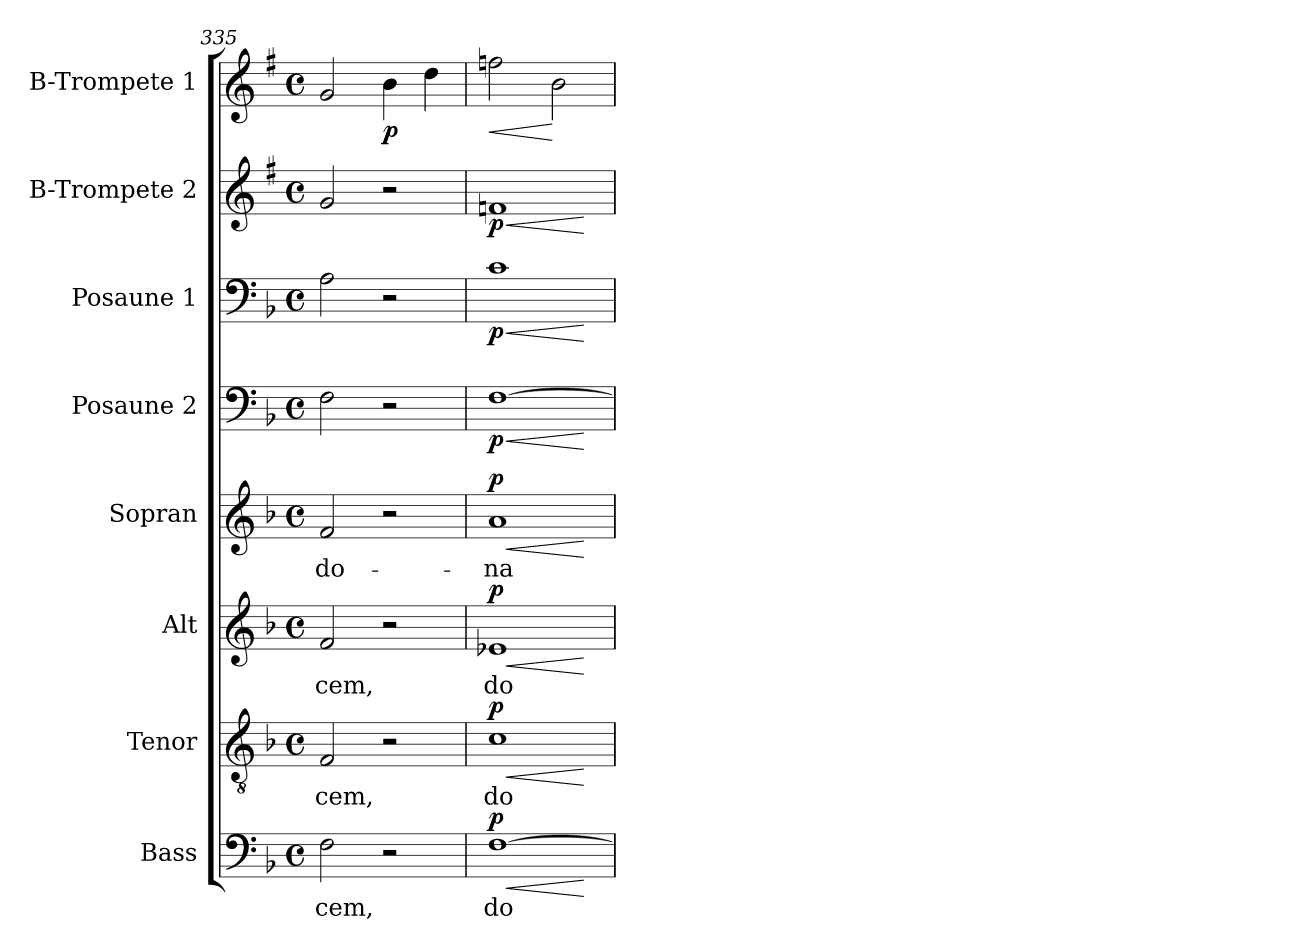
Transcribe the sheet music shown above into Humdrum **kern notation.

**kern	**text	**dynam	**kern	**text	**dynam	**kern	**text	**dynam	**kern	**text	**dynam	**kern	**dynam	**kern	**dynam	**kern	**dynam	**kern	**dynam
*part8	*part8	*part8	*part7	*part7	*part7	*part6	*part6	*part6	*part5	*part5	*part5	*part4	*part4	*part3	*part3	*part2	*part2	*part1	*part1
*staff8	*staff8	*staff8	*staff7	*staff7	*staff7	*staff6	*staff6	*staff6	*staff5	*staff5	*staff5	*staff4	*staff4	*staff3	*staff3	*staff2	*staff2	*staff1	*staff1
*I"Bass	*	*	*I"Tenor	*	*	*I"Alt	*	*	*I"Sopran	*	*	*I"Posaune 2	*	*I"Posaune 1	*	*I"B-Trompete 2	*	*I"B-Trompete 1	*
*I'B.	*	*	*I'T.	*	*	*I'A.	*	*	*I'S.	*	*	*I'Pos. 2	*	*I'Pos. 1	*	*I'B Trp. 2	*	*I'B Trp. 1	*
*clefF4	*	*	*clefGv2	*	*	*clefG2	*	*	*clefG2	*	*	*clefF4	*	*clefF4	*	*clefG2	*	*clefG2	*
*	*	*	*	*	*	*	*	*	*	*	*	*	*	*	*	*ITrd1c2	*	*ITrd1c2	*
*k[b-]	*	*	*k[b-]	*	*	*k[b-]	*	*	*k[b-]	*	*	*k[b-]	*	*k[b-]	*	*k[b-]	*	*k[b-]	*
*F:	*	*	*F:	*	*	*F:	*	*	*F:	*	*	*F:	*	*F:	*	*F:	*	*F:	*
*M4/4	*	*	*M4/4	*	*	*M4/4	*	*	*M4/4	*	*	*M4/4	*	*M4/4	*	*M4/4	*	*M4/4	*
*met(c)	*	*	*met(c)	*	*	*met(c)	*	*	*met(c)	*	*	*met(c)	*	*met(c)	*	*met(c)	*	*met(c)	*
=335	=335	=335	=335	=335	=335	=335	=335	=335	=335	=335	=335	=335	=335	=335	=335	=335	=335	=335	=335
!	!LO:LY:b	!	!	!LO:LY:b	!	!	!LO:LY:b	!	!	!LO:LY:b	!	!	!	!	!	!	!	!	!
2F\	-cem,	.	2F/	-cem,	.	2f/	-cem,	.	2f/	do-	.	2F\	.	2A\	.	2f/	.	2f/	.
!	!	!	!	!	!	!	!	!	!	!	!	!	!	!	!	!	!	!	!LO:DY:b
2r	.	.	2r	.	.	2r	.	.	2r	.	.	2r	.	2r	.	2r	.	4a\	p
.	.	.	.	.	.	.	.	.	.	.	.	.	.	.	.	.	.	4cc\	.
=336	=336	=336	=336	=336	=336	=336	=336	=336	=336	=336	=336	=336	=336	=336	=336	=336	=336	=336	=336
!	!LO:LY:b	!LO:HP:b	!	!LO:LY:b	!LO:HP:b	!	!LO:LY:b	!LO:HP:b	!	!LO:LY:b	!LO:HP:b	!	!LO:HP:b	!	!LO:HP:b	!	!LO:HP:b	!	!LO:HP:b
!	!	!LO:DY:n=1:a	!	!	!LO:DY:n=1:a	!	!	!LO:DY:n=1:a	!	!	!LO:DY:n=1:a	!	!LO:DY:n=1:b	!	!LO:DY:n=1:b	!	!LO:DY:n=1:b	!	!
[1F	do-	< p	1c	do-	< p	1e-X	do-	< p	1a	-na	< p	[1F	< p	1c	< p	1e-X	< p	2ee-X\	<
.	.	.	.	.	.	.	.	.	.	.	.	.	.	.	.	.	.	2a\	[
.	.	[	.	.	[	.	.	[	.	.	[	.	[	.	[	.	[	.	.
=	=	=	=	=	=	=	=	=	=	=	=	=	=	=	=	=	=	=	=
*-	*-	*-	*-	*-	*-	*-	*-	*-	*-	*-	*-	*-	*-	*-	*-	*-	*-	*-	*-
